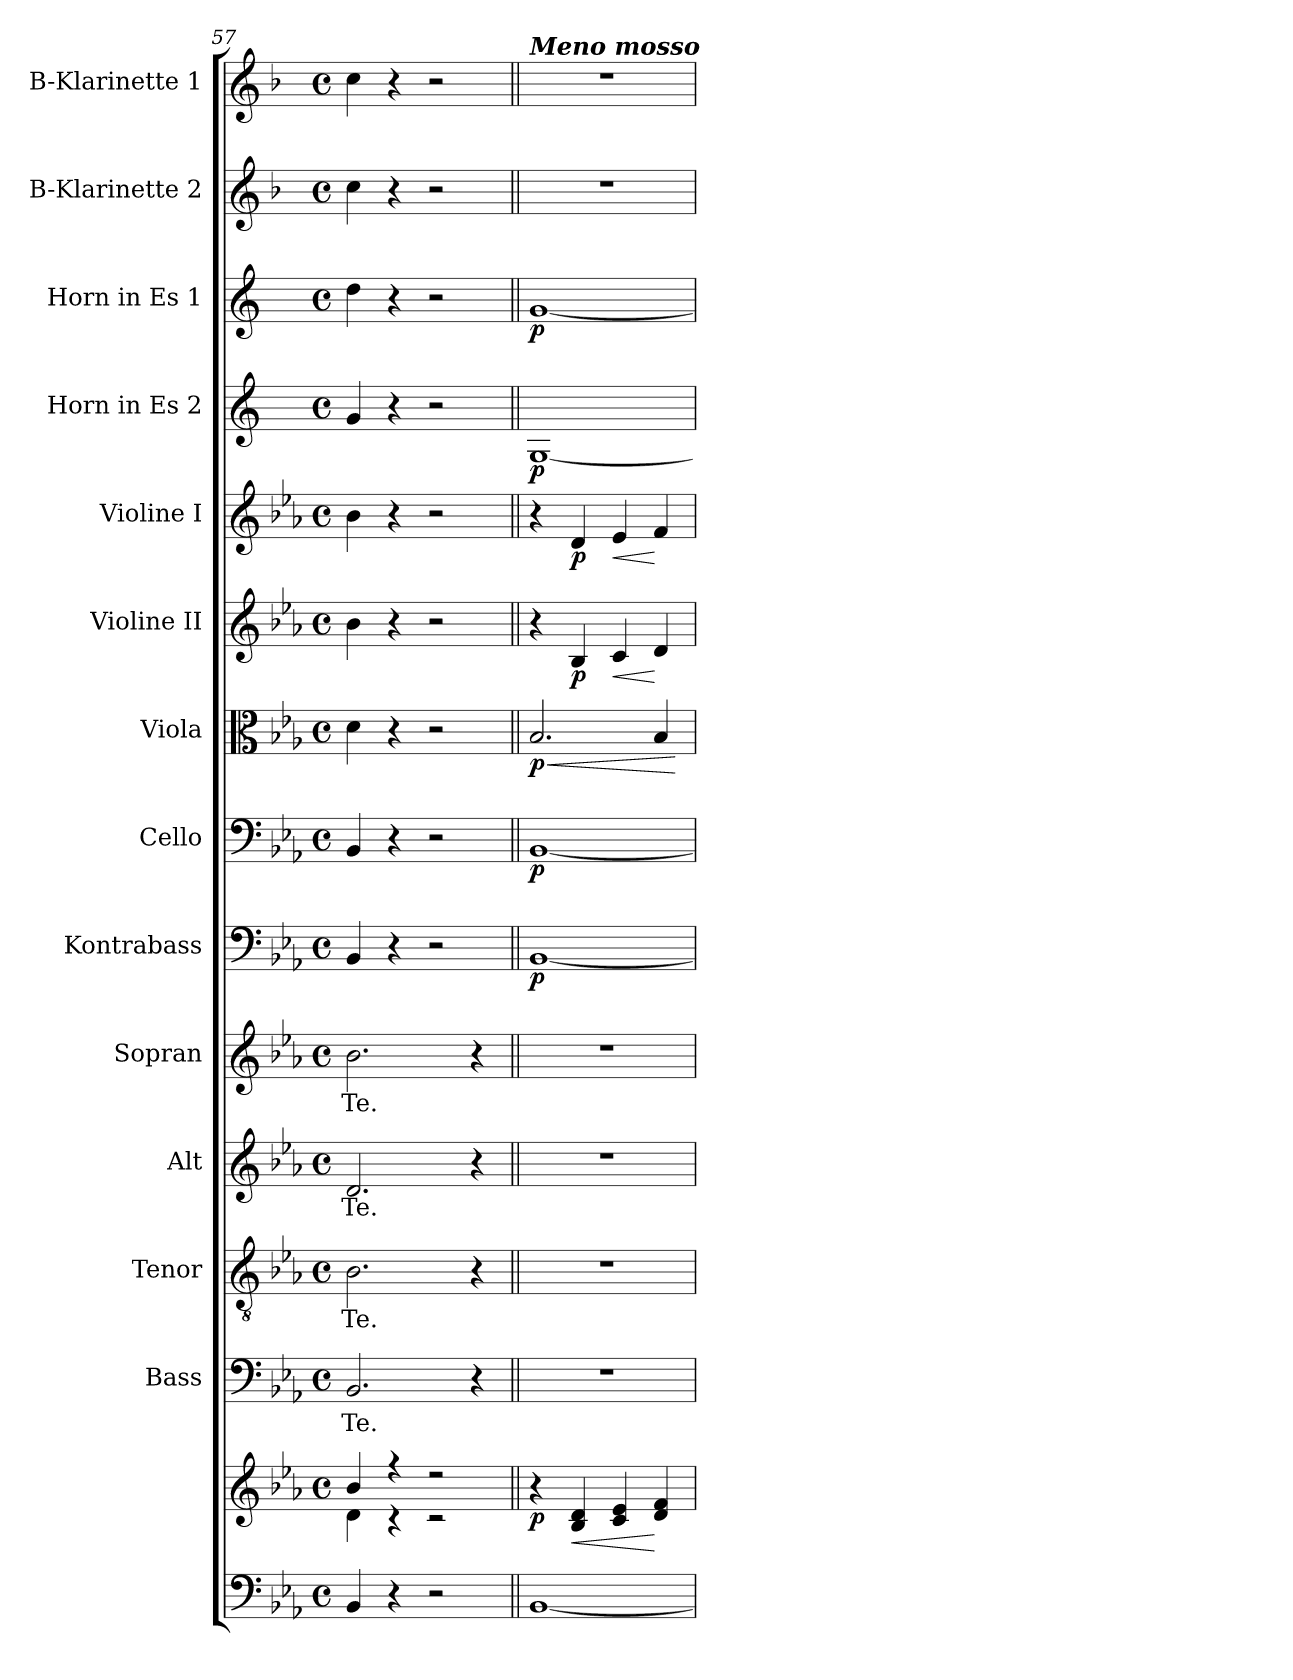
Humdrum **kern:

**kern	**kern	**dynam	**kern	**text	**kern	**text	**kern	**text	**kern	**text	**kern	**dynam	**kern	**dynam	**kern	**dynam	**kern	**dynam	**kern	**dynam	**kern	**dynam	**kern	**dynam	**kern	**kern
*part14	*part14	*part14	*part13	*part13	*part12	*part12	*part11	*part11	*part10	*part10	*part9	*part9	*part8	*part8	*part7	*part7	*part6	*part6	*part5	*part5	*part4	*part4	*part3	*part3	*part2	*part1
*staff15	*staff14	*staff14/15	*staff13	*staff13	*staff12	*staff12	*staff11	*staff11	*staff10	*staff10	*staff9	*staff9	*staff8	*staff8	*staff7	*staff7	*staff6	*staff6	*staff5	*staff5	*staff4	*staff4	*staff3	*staff3	*staff2	*staff1
*	*	*	*I"Bass	*	*I"Tenor	*	*I"Alt	*	*I"Sopran	*	*I"Kontrabass	*	*I"Cello	*	*I"Viola	*	*I"Violine II	*	*I"Violine I	*	*I"Horn in Es 2	*	*I"Horn in Es 1	*	*I"B-Klarinette 2	*I"B-Klarinette 1
*	*	*	*I'B.	*	*I'T.	*	*I'A.	*	*I'S.	*	*I'Kb.	*	*	*	*I'Vla.	*	*I'Vl. II	*	*I'Vl. I	*	*I'Hrn. 2	*	*I'Hrn. 1	*	*I'Kl. 2	*I'Kl. 1
*clefF4	*clefG2	*	*clefF4	*	*clefGv2	*	*clefG2	*	*clefG2	*	*clefF4	*	*clefF4	*	*clefC3	*	*clefG2	*	*clefG2	*	*clefG2	*	*clefG2	*	*clefG2	*clefG2
*	*	*	*	*	*	*	*	*	*	*	*ITrd7c12	*	*	*	*	*	*	*	*	*	*ITrd5c9	*	*ITrd5c9	*	*ITrd1c2	*ITrd1c2
*k[b-e-a-]	*k[b-e-a-]	*	*k[b-e-a-]	*	*k[b-e-a-]	*	*k[b-e-a-]	*	*k[b-e-a-]	*	*k[b-e-a-]	*	*k[b-e-a-]	*	*k[b-e-a-]	*	*k[b-e-a-]	*	*k[b-e-a-]	*	*k[b-e-a-]	*	*k[b-e-a-]	*	*k[b-e-a-]	*k[b-e-a-]
*E-:	*E-:	*	*E-:	*	*E-:	*	*E-:	*	*E-:	*	*E-:	*	*E-:	*	*E-:	*	*E-:	*	*E-:	*	*E-:	*	*E-:	*	*E-:	*E-:
*M4/4	*M4/4	*	*M4/4	*	*M4/4	*	*M4/4	*	*M4/4	*	*M4/4	*	*M4/4	*	*M4/4	*	*M4/4	*	*M4/4	*	*M4/4	*	*M4/4	*	*M4/4	*M4/4
*met(c)	*met(c)	*	*met(c)	*	*met(c)	*	*met(c)	*	*met(c)	*	*met(c)	*	*met(c)	*	*met(c)	*	*met(c)	*	*met(c)	*	*met(c)	*	*met(c)	*	*met(c)	*met(c)
=57	=57	=57	=57	=57	=57	=57	=57	=57	=57	=57	=57	=57	=57	=57	=57	=57	=57	=57	=57	=57	=57	=57	=57	=57	=57	=57
*	*^	*	*	*	*	*	*	*	*	*	*	*	*	*	*	*	*	*	*	*	*	*	*	*	*	*
!	!	!	!	!	!LO:LY:b	!	!LO:LY:b	!	!LO:LY:b	!	!LO:LY:b	!	!	!	!	!	!	!	!	!	!	!	!	!	!	!	!
4BB-/	4b-/	4d\	.	2.BB-/	Te.	2.B-\	Te.	2.d/	Te.	2.b-\	Te.	4BBB-/	.	4BB-/	.	4d\	.	4b-\	.	4b-\	.	4B-/	.	4f\	.	4b-\	4b-\
4r	4r	4r	.	.	.	.	.	.	.	.	.	4r	.	4r	.	4r	.	4r	.	4r	.	4r	.	4r	.	4r	4r
2r	2r	2r	.	.	.	.	.	.	.	.	.	2r	.	2r	.	2r	.	2r	.	2r	.	2r	.	2r	.	2r	2r
.	.	.	.	4r	.	4r	.	4r	.	4r	.	.	.	.	.	.	.	.	.	.	.	.	.	.	.	.	.
*	*v	*v	*	*	*	*	*	*	*	*	*	*	*	*	*	*	*	*	*	*	*	*	*	*	*	*	*
!!LO:PB:g=z
=58||	=58||	=58||	=58||	=58||	=58||	=58||	=58||	=58||	=58||	=58||	=58||	=58||	=58||	=58||	=58||	=58||	=58||	=58||	=58||	=58||	=58||	=58||	=58||	=58||	=58||	=58||
!	!	!	!	!	!	!	!	!	!	!	!	!	!	!	!	!	!	!	!	!	!	!	!	!	!	!LO:TX:a:Bi:t=Meno mosso
!	!	!LO:DY:b	!	!	!	!	!	!	!	!	!	!LO:DY:b	!	!LO:DY:b	!	!LO:HP:b	!	!	!	!	!	!	!	!	!	!
!	!	!	!	!	!	!	!	!	!	!	!	!	!	!	!	!LO:DY:n=1:b	!	!	!	!	!	!LO:DY:b	!	!LO:DY:b	!	!
[1BB-	4r	p	1r	.	1r	.	1r	.	1r	.	[1BBB-	p	[1BB-	p	2.B-/	< p	4r	.	4r	.	[1BB-	p	[1B-	p	1r	1r
!	!	!LO:HP:b	!	!	!	!	!	!	!	!	!	!	!	!	!	!	!	!LO:DY:b	!	!LO:DY:b	!	!	!	!	!	!
.	4B-/ 4d/	<	.	.	.	.	.	.	.	.	.	.	.	.	.	.	4B-/	p	4d/	p	.	.	.	.	.	.
!	!	!	!	!	!	!	!	!	!	!	!	!	!	!	!	!	!	!LO:HP:b	!	!LO:HP:b	!	!	!	!	!	!
.	4c/ 4e-/	.	.	.	.	.	.	.	.	.	.	.	.	.	.	.	4c/	<	4e-/	<	.	.	.	.	.	.
.	4d/ 4f/	[	.	.	.	.	.	.	.	.	.	.	.	.	4B-/	.	4d/	[	4f/	[	.	.	.	.	.	.
.	.	.	.	.	.	.	.	.	.	.	.	.	.	.	.	[	.	.	.	.	.	.	.	.	.	.
=	=	=	=	=	=	=	=	=	=	=	=	=	=	=	=	=	=	=	=	=	=	=	=	=	=	=
*-	*-	*-	*-	*-	*-	*-	*-	*-	*-	*-	*-	*-	*-	*-	*-	*-	*-	*-	*-	*-	*-	*-	*-	*-	*-	*-
